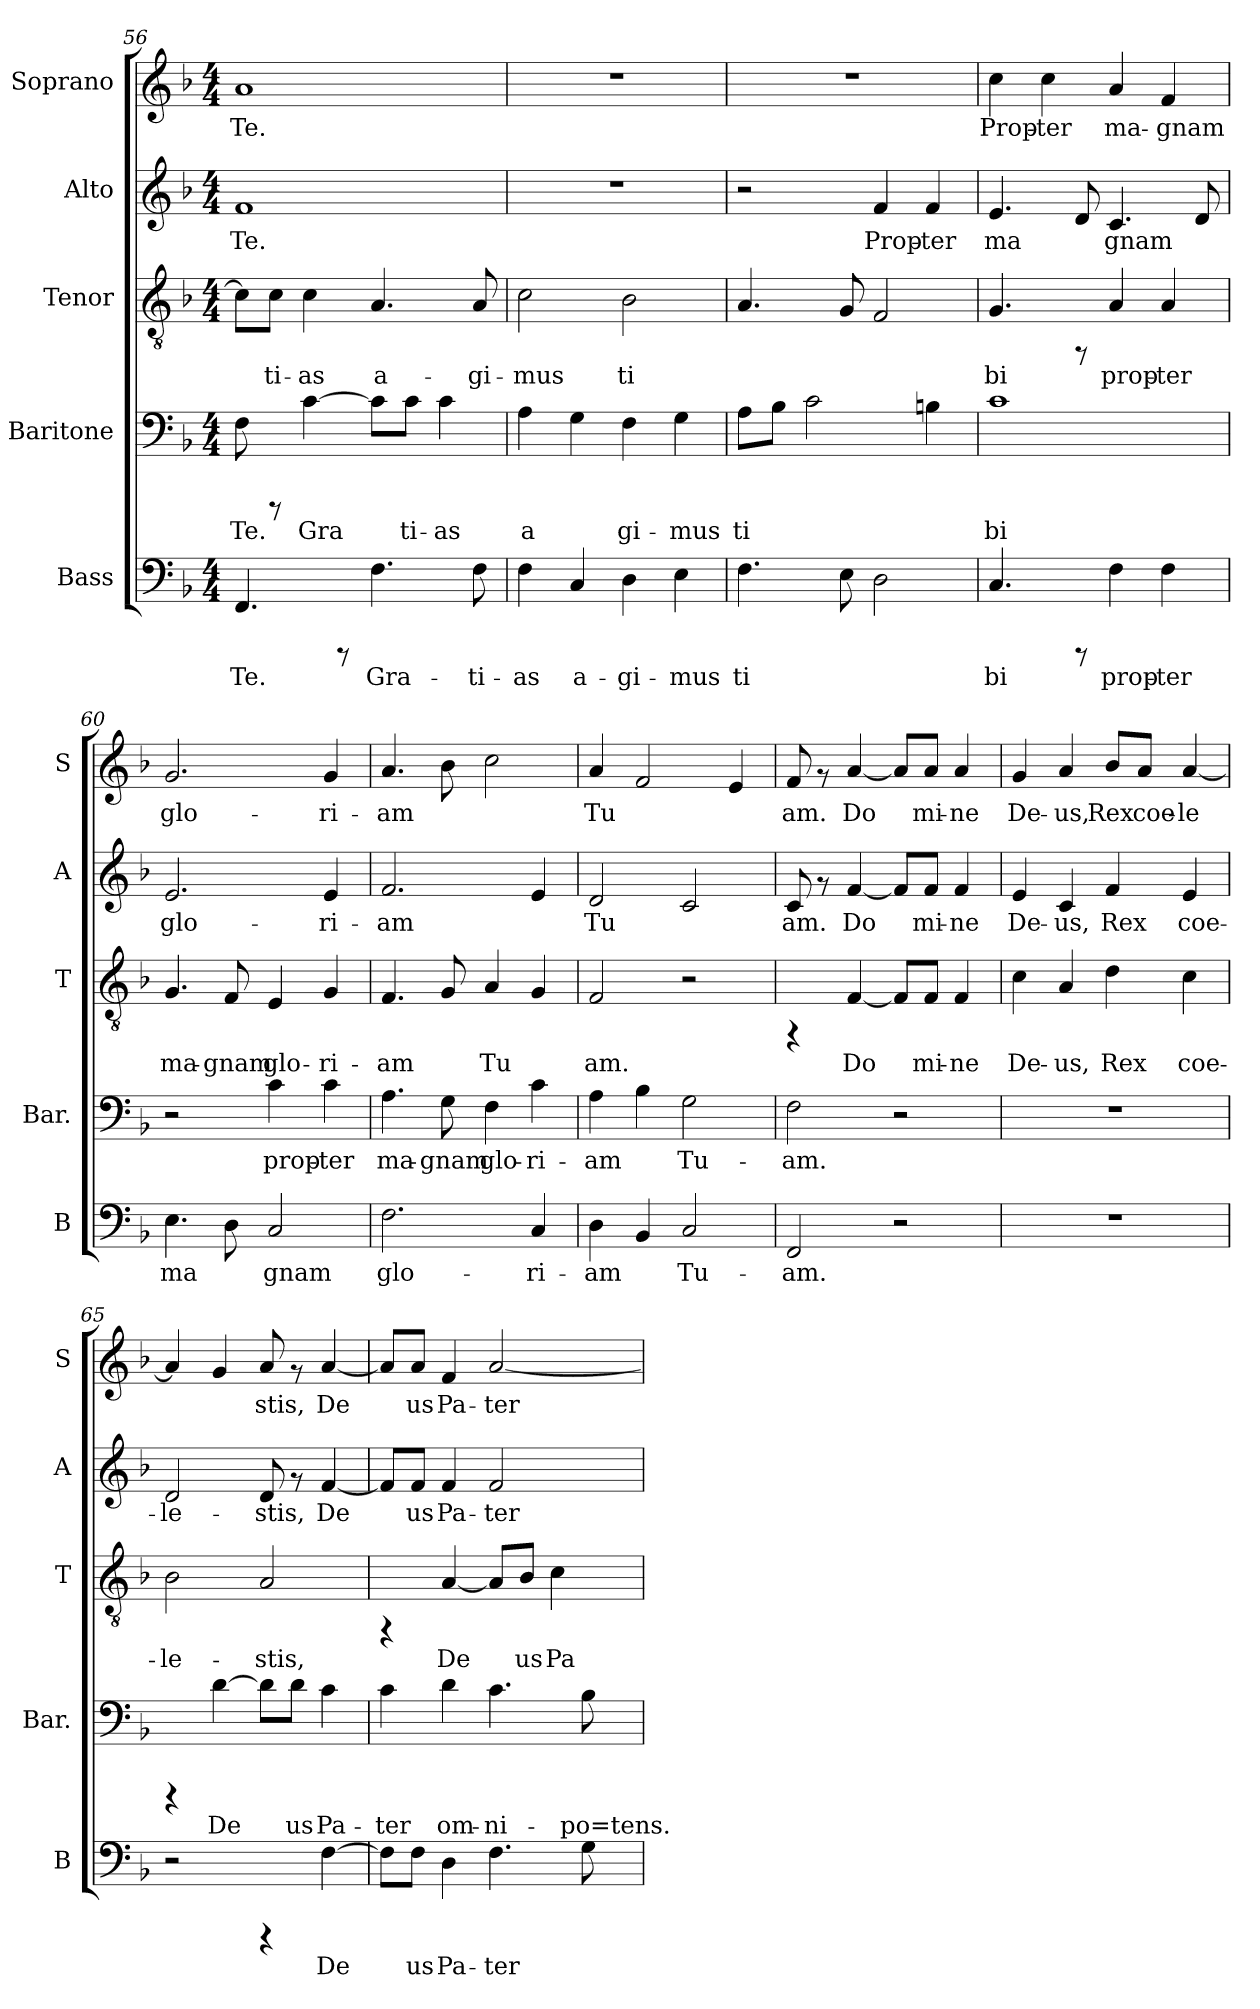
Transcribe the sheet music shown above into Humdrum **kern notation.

**kern	**text	**kern	**text	**kern	**text	**kern	**text	**kern	**text
*part5	*part5	*part4	*part4	*part3	*part3	*part2	*part2	*part1	*part1
*staff5	*staff5	*staff4	*staff4	*staff3	*staff3	*staff2	*staff2	*staff1	*staff1
*I"Bass	*	*I"Baritone	*	*I"Tenor	*	*I"Alto	*	*I"Soprano	*
*I'B	*	*I'Bar.	*	*I'T	*	*I'A	*	*I'S	*
!!LO:LB:g=z
*clefF4	*	*clefF4	*	*clefGv2	*	*clefG2	*	*clefG2	*
*k[b-]	*	*k[b-]	*	*k[b-]	*	*k[b-]	*	*k[b-]	*
*F:	*	*F:	*	*F:	*	*F:	*	*F:	*
*M4/4	*	*M4/4	*	*M4/4	*	*M4/4	*	*M4/4	*
=56	=56	=56	=56	=56	=56	=56	=56	=56	=56
!	!LO:LY:b:cj	!	!LO:LY:b:cj	!	!LO:LY:b:cj	!	!LO:LY:b:cj	!	!LO:LY:b:cj
4.FF/	Te.	8F\	Te.	8c\L]	--	1f	Te.	1a	Te.
!	!	!	!	!	!LO:LY:b:cj	!	!	!	!
.	.	8rCCC	.	8c\J	-ti-	.	.	.	.
!	!	!	!LO:LY:b:cj	!	!LO:LY:b:cj	!	!	!	!
.	.	[>4c\	Gra-	4c\	-as	.	.	.	.
8rCCC	.	.	.	.	.	.	.	.	.
!	!LO:LY:b:cj	!	!LO:LY:b:cj	!	!LO:LY:b:cj	!	!	!	!
4.F\	Gra-	8c\L]	--	4.A/	a-	.	.	.	.
!	!	!	!LO:LY:b:cj	!	!	!	!	!	!
.	.	8c\J	-ti-	.	.	.	.	.	.
!	!	!	!LO:LY:b:cj	!	!	!	!	!	!
.	.	4c\	-as	.	.	.	.	.	.
!	!LO:LY:b:cj	!	!	!	!LO:LY:b:cj	!	!	!	!
8F\	-ti-	.	.	8A/	-gi-	.	.	.	.
=57	=57	=57	=57	=57	=57	=57	=57	=57	=57
!	!LO:LY:b:cj	!	!LO:LY:b:cj	!	!LO:LY:b:cj	!	!	!	!
4F\	-as	4A\	a-	2c\	-mus	1r	.	1r	.
!	!LO:LY:b:cj	!	!LO:LY:b:cj	!	!	!	!	!	!
4C/	a-	4G\	--	.	.	.	.	.	.
!	!LO:LY:b:cj	!	!LO:LY:b:cj	!	!LO:LY:b:cj	!	!	!	!
4D\	-gi-	4F\	-gi-	2B-\	ti-	.	.	.	.
!	!LO:LY:b:cj	!	!LO:LY:b:cj	!	!	!	!	!	!
4E\	-mus	4G\	-mus	.	.	.	.	.	.
=58	=58	=58	=58	=58	=58	=58	=58	=58	=58
!	!LO:LY:b:cj	!	!LO:LY:b:cj	!	!LO:LY:b:cj	!	!	!	!
4.F\	ti-	8A\L	ti-	4.A/	--	2r	.	1r	.
!	!	!	!LO:LY:b:cj	!	!	!	!	!	!
.	.	8B-\J	--	.	.	.	.	.	.
!	!	!	!LO:LY:b:cj	!	!	!	!	!	!
.	.	2c\	--	.	.	.	.	.	.
!	!LO:LY:b:cj	!	!	!	!LO:LY:b:cj	!	!	!	!
8E\	--	.	.	8G/	--	.	.	.	.
!	!LO:LY:b:cj	!	!	!	!LO:LY:b:cj	!	!LO:LY:b:cj	!	!
2D\	--	.	.	2F/	--	4f/	Prop-	.	.
!	!	!	!LO:LY:b:cj	!	!	!	!LO:LY:b:cj	!	!
.	.	4Bn\	--	.	.	4f/	-ter	.	.
=59	=59	=59	=59	=59	=59	=59	=59	=59	=59
!	!LO:LY:b:cj	!	!LO:LY:b:cj	!	!LO:LY:b:cj	!	!LO:LY:b:cj	!	!LO:LY:b:cj
4.C/	-bi	1c	-bi	4.G/	-bi	4.e/	ma-	4cc\	Prop-
!	!	!	!	!	!	!	!	!	!LO:LY:b:cj
.	.	.	.	.	.	.	.	4cc\	-ter
!	!	!	!	!	!	!	!LO:LY:b:cj	!	!
8rCCC	.	.	.	8rFF	.	8d/	--	.	.
!	!LO:LY:b:cj	!	!	!	!LO:LY:b:cj	!	!LO:LY:b:cj	!	!LO:LY:b:cj
4F\	prop-	.	.	4A/	prop-	4.c/	-gnam	4a/	ma-
!	!LO:LY:b:cj	!	!	!	!LO:LY:b:cj	!	!	!	!LO:LY:b:cj
4F\	-ter	.	.	4A/	-ter	.	.	4f/	-gnam
!	!	!	!	!	!	!	!LO:LY:b:cj	!	!
.	.	.	.	.	.	8d/	.	.	.
=60	=60	=60	=60	=60	=60	=60	=60	=60	=60
!	!LO:LY:b:cj	!	!	!	!LO:LY:b:cj	!	!LO:LY:b:cj	!	!LO:LY:b:cj
4.E\	ma-	2r	.	4.G/	ma-	2.e/	glo-	2.g/	glo-
!	!LO:LY:b:cj	!	!	!	!LO:LY:b:cj	!	!	!	!
8D\	--	.	.	8F/	-gnam	.	.	.	.
!	!LO:LY:b:cj	!	!LO:LY:b:cj	!	!LO:LY:b:cj	!	!	!	!
2C/	-gnam	4c\	prop-	4E/	glo-	.	.	.	.
!	!	!	!LO:LY:b:cj	!	!LO:LY:b:cj	!	!LO:LY:b:cj	!	!LO:LY:b:cj
.	.	4c\	-ter	4G/	-ri-	4e/	-ri-	4g/	-ri-
!!LO:PB:g=z
=61	=61	=61	=61	=61	=61	=61	=61	=61	=61
!	!LO:LY:b:cj	!	!LO:LY:b:cj	!	!LO:LY:b:cj	!	!LO:LY:b:cj	!	!LO:LY:b:cj
2.F\	glo-	4.A\	ma-	4.F/	-am	2.f/	-am	4.a/	-am
!	!	!	!LO:LY:b:cj	!	!LO:LY:b:cj	!	!	!	!LO:LY:b:cj
.	.	8G\	-gnam	8G/	.	.	.	8b-\	.
!	!	!	!LO:LY:b:cj	!	!LO:LY:b:cj	!	!	!	!LO:LY:b:cj
.	.	4F\	glo-	4A/	Tu-	.	.	2cc\	.
!	!LO:LY:b:cj	!	!LO:LY:b:cj	!	!LO:LY:b:cj	!	!LO:LY:b:cj	!	!
4C/	-ri-	4c\	-ri-	4G/	--	4e/	.	.	.
=62	=62	=62	=62	=62	=62	=62	=62	=62	=62
!	!LO:LY:b:cj	!	!LO:LY:b:cj	!	!LO:LY:b:cj	!	!LO:LY:b:cj	!	!LO:LY:b:cj
4D\	-am	4A\	-am	2F/	-am.	2d/	Tu-	4a/	Tu-
!	!LO:LY:b:cj	!	!LO:LY:b:cj	!	!	!	!	!	!LO:LY:b:cj
4BB-/	.	4B-\	.	.	.	.	.	2f/	--
!	!LO:LY:b:cj	!	!LO:LY:b:cj	!	!	!	!LO:LY:b:cj	!	!
2C/	Tu-	2G\	Tu-	2r	.	2c/	--	.	.
!	!	!	!	!	!	!	!	!	!LO:LY:b:cj
.	.	.	.	.	.	.	.	4e/	--
=63	=63	=63	=63	=63	=63	=63	=63	=63	=63
!	!LO:LY:b:cj	!	!LO:LY:b:cj	!	!	!	!LO:LY:b:cj	!	!LO:LY:b:cj
2FF/	-am.	2F\	-am.	4rFF	.	8c/	-am.	8f/	-am.
.	.	.	.	.	.	8rf	.	8rf	.
!	!	!	!	!	!LO:LY:b:cj	!	!LO:LY:b:cj	!	!LO:LY:b:cj
.	.	.	.	[<4F/	Do-	[<4f/	Do-	[<4a/	Do-
!	!	!	!	!	!LO:LY:b:cj	!	!LO:LY:b:cj	!	!LO:LY:b:cj
2r	.	2r	.	8F/L]	--	8f/L]	--	8a/L]	--
!	!	!	!	!	!LO:LY:b:cj	!	!LO:LY:b:cj	!	!LO:LY:b:cj
.	.	.	.	8F/J	-mi-	8f/J	-mi-	8a/J	-mi-
!	!	!	!	!	!LO:LY:b:cj	!	!LO:LY:b:cj	!	!LO:LY:b:cj
.	.	.	.	4F/	-ne	4f/	-ne	4a/	-ne
=64	=64	=64	=64	=64	=64	=64	=64	=64	=64
!	!	!	!	!	!LO:LY:b:cj	!	!LO:LY:b:cj	!	!LO:LY:b:cj
1r	.	1r	.	4c\	De-	4e/	De-	4g/	De-
!	!	!	!	!	!LO:LY:b:cj	!	!LO:LY:b:cj	!	!LO:LY:b:cj
.	.	.	.	4A/	-us,	4c/	-us,	4a/	-us,
!	!	!	!	!	!LO:LY:b:cj	!	!LO:LY:b:cj	!	!LO:LY:b:cj
.	.	.	.	4d\	Rex	4f/	Rex	8b-/L	Rex
!	!	!	!	!	!	!	!	!	!LO:LY:b:cj
.	.	.	.	.	.	.	.	8a/J	coe-
!	!	!	!	!	!LO:LY:b:cj	!	!LO:LY:b:cj	!	!LO:LY:b:cj
.	.	.	.	4c\	coe-	4e/	coe-	[<4a/	-le-
=65	=65	=65	=65	=65	=65	=65	=65	=65	=65
!	!	!	!	!	!LO:LY:b:cj	!	!LO:LY:b:cj	!	!LO:LY:b:cj
2r	.	4rCCC	.	2B-\	-le-	2d/	-le-	4a/]	--
!	!	!	!LO:LY:b:cj	!	!	!	!	!	!LO:LY:b:cj
.	.	[>4d\	De-	.	.	.	.	4g/	--
!	!	!	!LO:LY:b:cj	!	!LO:LY:b:cj	!	!LO:LY:b:cj	!	!LO:LY:b:cj
4rCCC	.	8d\L]	--	2A/	-stis,	8d/	-stis,	8a/	-stis,
!	!	!	!LO:LY:b:cj	!	!	!	!	!	!
.	.	8d\J	-us	.	.	8rf	.	8rf	.
!	!LO:LY:b:cj	!	!LO:LY:b:cj	!	!	!	!LO:LY:b:cj	!	!LO:LY:b:cj
[<4F\	De-	4c\	Pa-	.	.	[<4f/	De-	[<4a/	De-
!!LO:LB:g=z
=66	=66	=66	=66	=66	=66	=66	=66	=66	=66
!	!LO:LY:b:cj	!	!LO:LY:b:cj	!	!	!	!LO:LY:b:cj	!	!LO:LY:b:cj
8F\L]	--	4c\	-ter	4rFF	.	8f/L]	--	8a/L]	--
!	!LO:LY:b:cj	!	!	!	!	!	!LO:LY:b:cj	!	!LO:LY:b:cj
8F\J	-us	.	.	.	.	8f/J	-us	8a/J	-us
!	!LO:LY:b:cj	!	!LO:LY:b:cj	!	!LO:LY:b:cj	!	!LO:LY:b:cj	!	!LO:LY:b:cj
4D\	Pa-	4d\	om-	[<4A/	De-	4f/	Pa-	4f/	Pa-
!	!LO:LY:b:cj	!	!LO:LY:b:cj	!	!LO:LY:b:cj	!	!LO:LY:b:cj	!	!LO:LY:b:cj
4.F\	-ter	4.c\	-ni-	8A/L]	--	2f/	-ter	[<2a/	-ter
!	!	!	!	!	!LO:LY:b:cj	!	!	!	!
.	.	.	.	8B-/J	-us	.	.	.	.
!	!	!	!	!	!LO:LY:b:cj	!	!	!	!
.	.	.	.	4c\	Pa-	.	.	.	.
!	!LO:LY:b:cj	!	!LO:LY:b:cj	!	!	!	!	!	!
8G\	.	8B-\	-po=tens.	.	.	.	.	.	.
=	=	=	=	=	=	=	=	=	=
*-	*-	*-	*-	*-	*-	*-	*-	*-	*-
